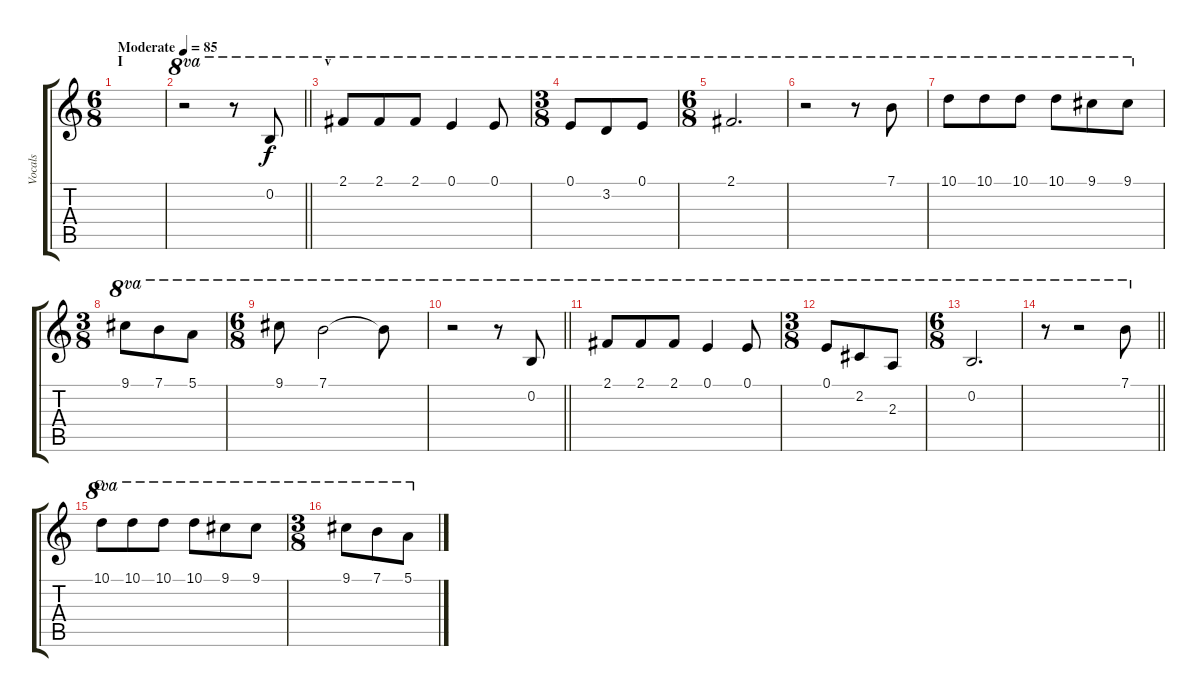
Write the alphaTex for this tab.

\track ("Vocals" "Vocals") {instrument acousticguitarsteel}
\staff {score tabs}
\tuning (E4 B3 G3 D3 A2 E2) {hide}
\ts (6 8)
\section ("" "I")
\tempo (85 "Moderate")
\clef g2
\ks c
|
\barLineRight lightlight
r.2{ot 8va} r.8{ot 8va} 0.2.8{ot 8va} |
\section ("" "v")
2.1.8{ot 8va} 2.1.8{ot 8va} 2.1.8{ot 8va} 0.1.4{ot 8va} 0.1.8{ot 8va} |
\ts (3 8)
0.1.8{ot 8va} 3.2.8{ot 8va} 0.1.8{ot 8va} |
\ts (6 8)
2.1.2{d ot 8va} |
r.2{ot 8va} r.8{ot 8va} 7.1.8{ot 8va} |
10.1.8{ot 8va} 10.1.8{ot 8va} 10.1.8{ot 8va} 10.1.8{ot 8va} 9.1.8{ot 8va} 9.1.8{ot 8va} |
\ts (3 8)
9.1.8{ot 8va} 7.1.8{ot 8va} 5.1.8{ot 8va} |
\ts (6 8)
9.1.8{ot 8va} 7.1.2{ot 8va} 7.1{t}.8{ot 8va} |
\barLineRight lightlight
r.2{ot 8va} r.8{ot 8va} 0.2.8{ot 8va} |
2.1.8{ot 8va} 2.1.8{ot 8va} 2.1.8{ot 8va} 0.1.4{ot 8va} 0.1.8{ot 8va} |
\ts (3 8)
0.1.8{ot 8va} 2.2.8{ot 8va} 2.3.8{ot 8va} |
\ts (6 8)
0.2.2{d ot 8va} |
\barLineRight lightlight
r.8{ot 8va} r.2{ot 8va} 7.1.8{ot 8va} |
\section ("" "C")
10.1.8{ot 8va} 10.1.8{ot 8va} 10.1.8{ot 8va} 10.1.8{ot 8va} 9.1.8{ot 8va} 9.1.8{ot 8va} |
\ts (3 8)
9.1.8{ot 8va} 7.1.8{ot 8va} 5.1.8{ot 8va}
